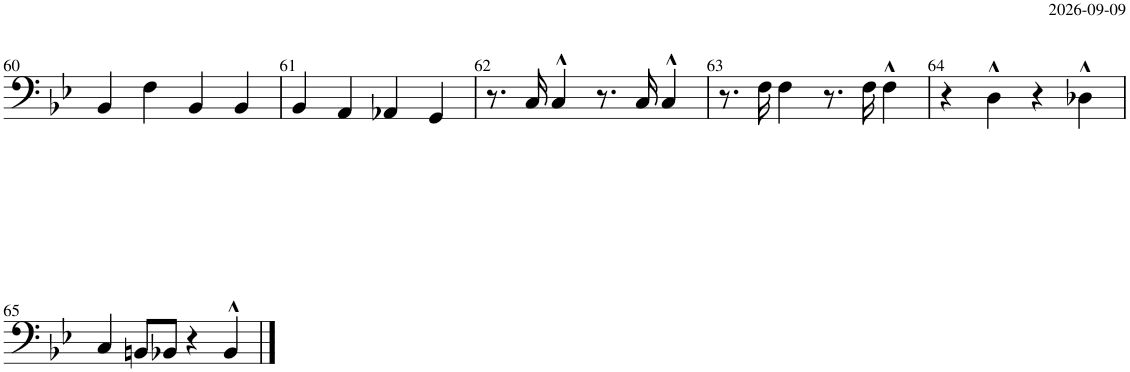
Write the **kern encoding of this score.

**kern
*part1
*staff1
*I"Electric Bass
*I'El. B.
!!LO:PB:g=z
*clefF4
*k[b-e-]
*M4/4
=60
4BB-/
4F\
4BB-/
4BB-/
=61
4BB-/
4AA/
4AA-X/
4GG/
=62
8.r
16C/
4C^^/
8.r
16C/
4C^^/
=63
8.r
16F\
4F\
8.r
16F\
4F^^\
=64
4r
4D^^\
4r
4D-X^^\
!!LO:LB:g=z
=65
4C/
8BBn/L
8BB-X/J
4r
4BB-^^/
==
*-
